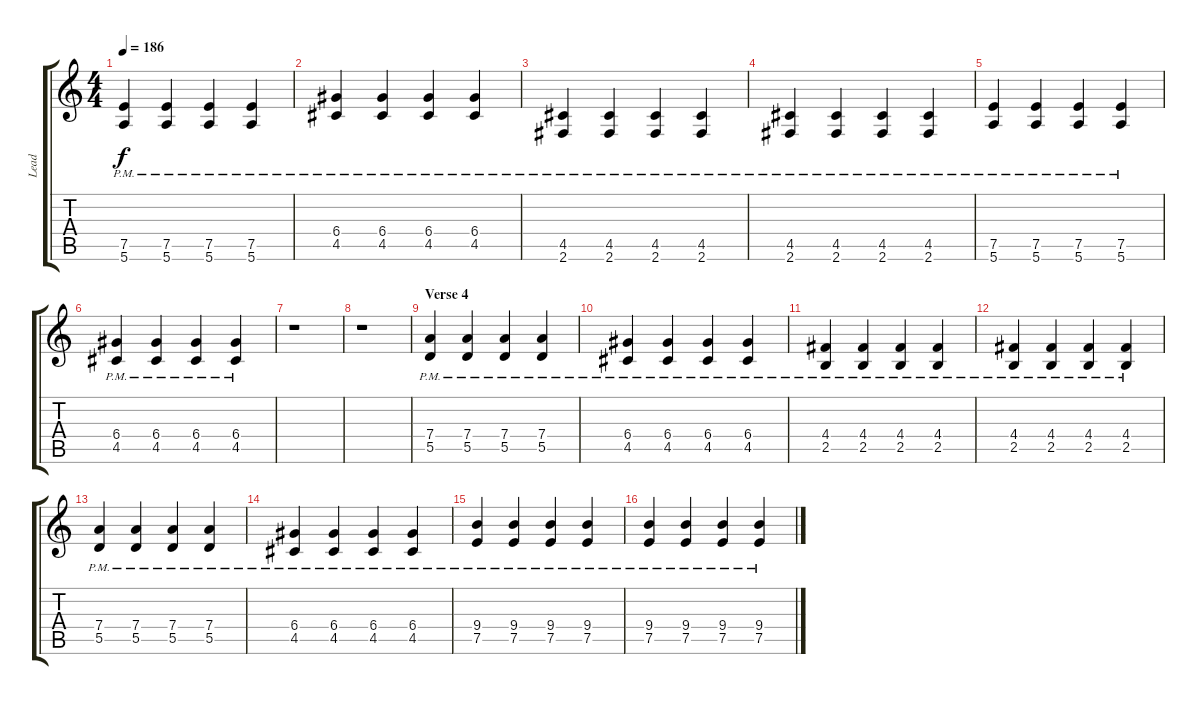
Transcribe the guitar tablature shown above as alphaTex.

\track ("Lead" "Lead") {instrument distortionguitar}
\staff {score tabs}
\tuning (E4 B3 G3 D3 A2 E2) {hide}
\ts (4 4)
\tempo 186
\clef g2
\ks c
(7.5{pm} 5.6{pm}).4{dy f} (7.5{pm} 5.6{pm}).4 (7.5{pm} 5.6{pm}).4 (7.5{pm} 5.6{pm}).4 |
(6.4{pm} 4.5{pm}).4 (6.4{pm} 4.5{pm}).4 (6.4{pm} 4.5{pm}).4 (6.4{pm} 4.5{pm}).4 |
(4.5{pm} 2.6{pm}).4 (4.5{pm} 2.6{pm}).4 (4.5{pm} 2.6{pm}).4 (4.5{pm} 2.6{pm}).4 |
(4.5{pm} 2.6{pm}).4 (4.5{pm} 2.6{pm}).4 (4.5{pm} 2.6{pm}).4 (4.5{pm} 2.6{pm}).4 |
(7.5{pm} 5.6{pm}).4 (7.5{pm} 5.6{pm}).4 (7.5{pm} 5.6{pm}).4 (7.5{pm} 5.6{pm}).4 |
(6.4{pm} 4.5{pm}).4 (6.4{pm} 4.5{pm}).4 (6.4{pm} 4.5{pm}).4 (6.4{pm} 4.5{pm}).4 |
r.1 |
r.1 |
\section ("" "Verse 4")
(7.4{pm} 5.5{pm}).4 (7.4{pm} 5.5{pm}).4 (7.4{pm} 5.5{pm}).4 (7.4{pm} 5.5{pm}).4 |
(6.4{pm} 4.5{pm}).4 (6.4{pm} 4.5{pm}).4 (6.4{pm} 4.5{pm}).4 (6.4{pm} 4.5{pm}).4 |
(4.4{pm} 2.5{pm}).4 (4.4{pm} 2.5{pm}).4 (4.4{pm} 2.5{pm}).4 (4.4{pm} 2.5{pm}).4 |
(4.4{pm} 2.5{pm}).4 (4.4{pm} 2.5{pm}).4 (4.4{pm} 2.5{pm}).4 (4.4{pm} 2.5{pm}).4 |
(7.4{pm} 5.5{pm}).4 (7.4{pm} 5.5{pm}).4 (7.4{pm} 5.5{pm}).4 (7.4{pm} 5.5{pm}).4 |
(6.4{pm} 4.5{pm}).4 (6.4{pm} 4.5{pm}).4 (6.4{pm} 4.5{pm}).4 (6.4{pm} 4.5{pm}).4 |
(9.4{pm} 7.5{pm}).4 (9.4{pm} 7.5{pm}).4 (9.4{pm} 7.5{pm}).4 (9.4{pm} 7.5{pm}).4 |
(9.4{pm} 7.5{pm}).4 (9.4{pm} 7.5{pm}).4 (9.4{pm} 7.5{pm}).4 (9.4{pm} 7.5{pm}).4
